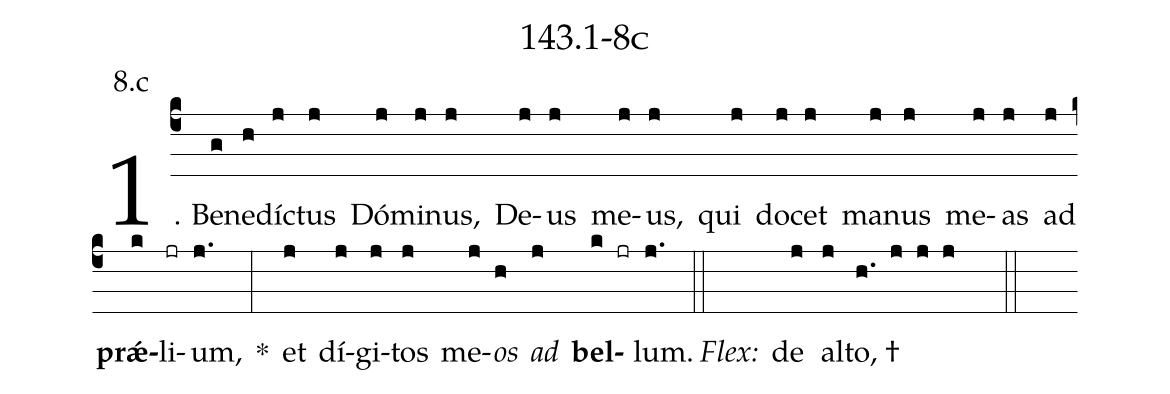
name: 143.1-8c;
annotation: 8.c;
%%
(c4)1. Be(g)ne(h)díc(j)tus(j) Dó(j)mi(j)nus,(j) De(j)us(j) me(j)us,(j) qui(j) do(j)cet(j) ma(j)nus(j) me(j)as(j) ad(j) <b>prǽ</b>(k)li(jr)um,(j.) *(:) et(j) dí(j)gi(j)tos(j) me(j)<i>os</i>(h) <i>ad</i>(j) <b>bel</b>(k jr)lum.(j.) (::)
<i>Flex:</i>()  de(j) al(j)to, †(h. j j j  ::)
